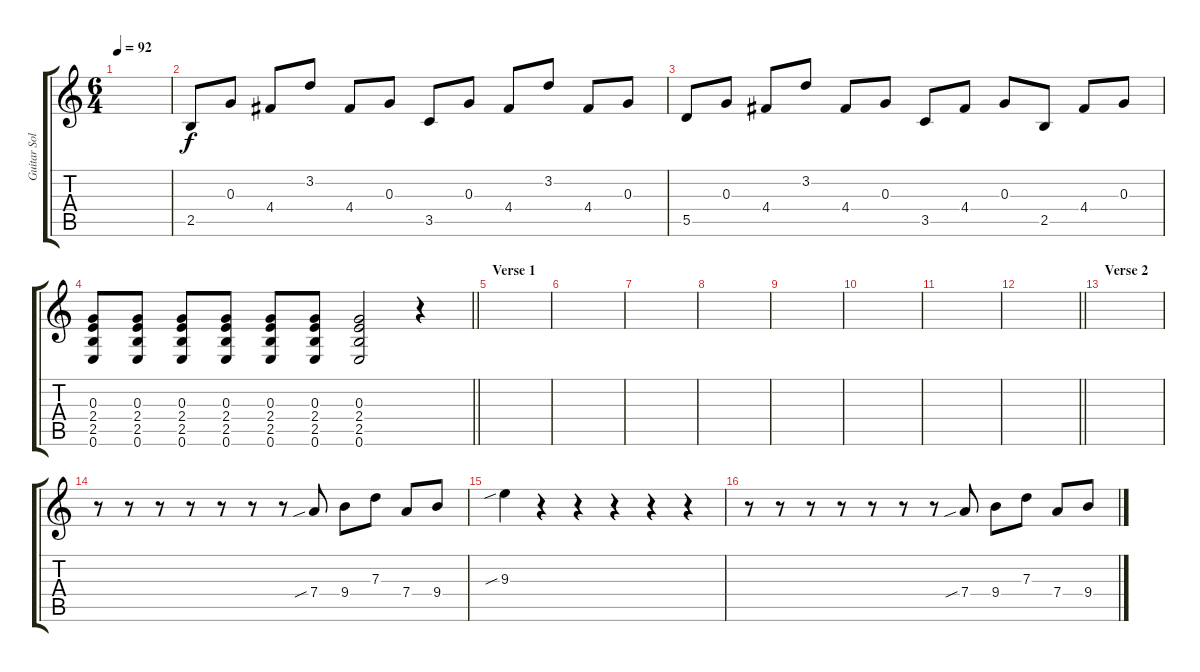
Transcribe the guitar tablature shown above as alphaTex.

\track ("Guitar Solo" "Guitar Sol") {instrument acousticguitarsteel}
\staff {score tabs}
\tuning (E4 B3 G3 D3 A2 E2) {hide}
\ts (6 4)
\tempo 92
\clef g2
\ks c
|
2.5.8 0.3.8 4.4.8 3.2.8 4.4.8 0.3.8 3.5.8 0.3.8 4.4.8 3.2.8 4.4.8 0.3.8 |
5.5.8 0.3.8 4.4.8 3.2.8 4.4.8 0.3.8 3.5.8 4.4.8 0.3.8 2.5.8 4.4.8 0.3.8 |
\barLineRight lightlight
(0.3 2.4 2.5 0.6).8 (0.3 2.4 2.5 0.6).8 (0.3 2.4 2.5 0.6).8 (0.3 2.4 2.5 0.6).8 (0.3 2.4 2.5 0.6).8 (0.3 2.4 2.5 0.6).8 (0.3 2.4 2.5 0.6).2 r.4 |
\section ("" "Verse 1")
|
|
|
|
|
|
|
\barLineRight lightlight
|
\section ("" "Verse 2")
|
r.8 r.8 r.8 r.8 r.8 r.8 r.8 7.4{sib}.8 9.4.8 7.3.8 7.4.8 9.4.8 |
9.3{sib}.4 r.4 r.4 r.4 r.4 r.4 |
r.8 r.8 r.8 r.8 r.8 r.8 r.8 7.4{sib}.8 9.4.8 7.3.8 7.4.8 9.4{sl}.8
